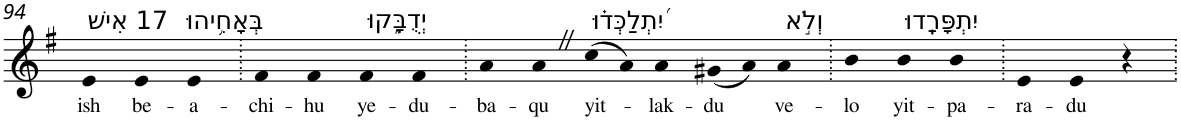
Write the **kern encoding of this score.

**kern	**text
*part1	*part1
*staff1	*staff1
*I"Piano	*
*I'Pno	*
!!LO:PB:g=z
*clefG2	*
*k[f#]	*
*G:	*
=94	=94
!LO:TX:a:t=17 אִישׁ	!
!	!LO:LY:b
4e	ish
!LO:TX:a:t=בְּאָחִ֥יהוּ	!
!	!LO:LY:b
4e	be-
!	!LO:LY:b
4e	-a-
=95.	=95.
!	!LO:LY:b
4f#	-chi-
!	!LO:LY:b
4f#	-hu
!LO:TX:a:t=יְדֻבָּ֑קוּ	!
!	!LO:LY:b
4f#	ye-
!	!LO:LY:b
4f#	-du-
=96.	=96.
!	!LO:LY:b
4a	-ba-
!	!LO:LY:b
4aZ	-qu
!LO:TX:a:t=יִ֝תְלַכְּד֗וּ	!
!	!LO:LY:b
(8cc	yit-
8a)	.
!	!LO:LY:b
4a	-lak-
!	!LO:LY:b
(8g#X	-du
8a)	.
!LO:TX:a:t=וְלֹ֣א	!
!	!LO:LY:b
4a	ve-
=97.	=97.
!	!LO:LY:b
4b	-lo
!LO:TX:a:t=יִתְפָּרָֽדוּ	!
!	!LO:LY:b
4b	yit-
!	!LO:LY:b
4b	-pa-
=98.	=98.
!	!LO:LY:b
4e	-ra-
!	!LO:LY:b
4e	-du
4r	.
=.	=.
*-	*-
